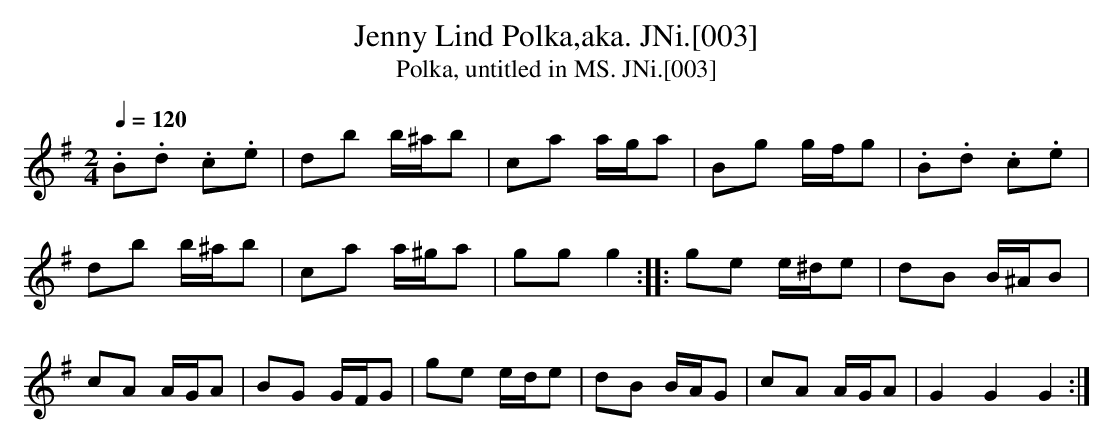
X:1
T:Jenny Lind Polka,aka. JNi.[003]
T:Polka, untitled in MS. JNi.[003]
M:2/4
L:1/8
Q:1/4=120
K:G
.B.d .c.e|db b/^a/b|ca a/g/a|Bg g/f/g|.B.d .c.e|
db b/^a/b|ca a/^g/a|ggg2::ge e/^d/e|dB B/^A/B|
cA A/G/A|BG G/F/G|ge e/d/e|dB B/A/G|cA A/G/A|G2G2G2:|
